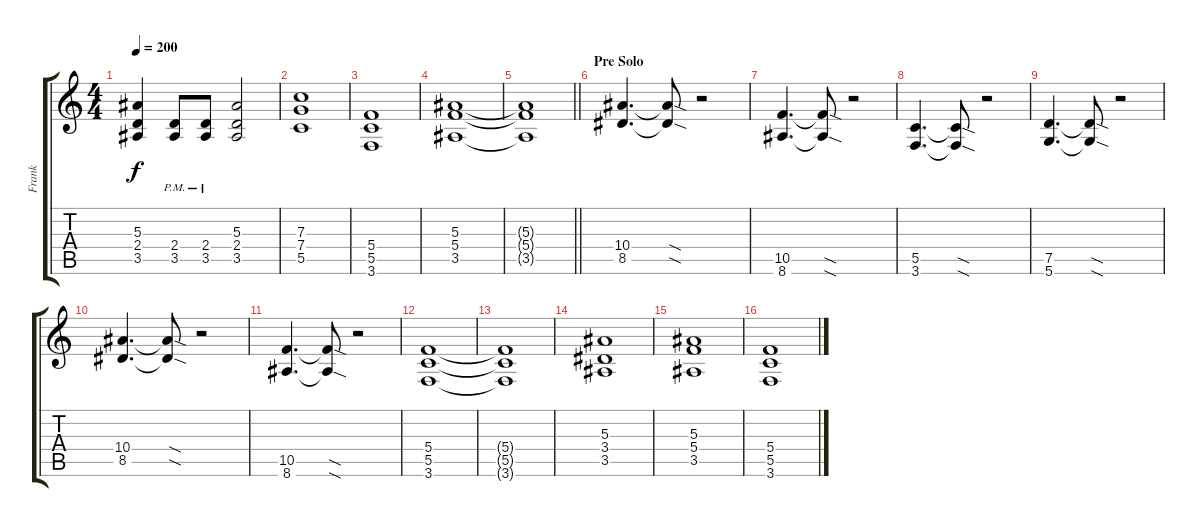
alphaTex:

\track ("Frank" "Frank") {instrument electricguitarclean}
\staff {score tabs}
\tuning (D4 A3 F3 C3 G2 D2) {hide}
\ts (4 4)
\tempo 200
\clef g2
\ks c
(5.3{t} 2.4{t} 3.5{t}).4{dy f} (2.4{pm} 3.5{pm}).8 (2.4{pm} 3.5{pm}).8 (5.3 2.4 3.5).2 |
(7.3 7.4 5.5).1 |
(5.4 5.5 3.6).1 |
(5.3 5.4 3.5).1 |
\barLineRight lightlight
(5.3{t} 5.4{t} 3.5{t}).1 |
\section ("" "Pre Solo")
(10.4 8.5).4{d} (10.4{sod t} 8.5{sod t}).8 r.2 |
(10.5 8.6).4{d} (10.5{sod t} 8.6{sod t}).8 r.2 |
(5.5 3.6).4{d} (5.5{sod t} 3.6{sod t}).8 r.2 |
(7.5 5.6).4{d} (7.5{sod t} 5.6{sod t}).8 r.2 |
(10.4 8.5).4{d} (10.4{sod t} 8.5{sod t}).8 r.2 |
(10.5 8.6).4{d} (10.5{sod t} 8.6{sod t}).8 r.2 |
(5.4 5.5 3.6).1 |
(5.4{t} 5.5{t} 3.6{t}).1 |
(5.3 3.4 3.5).1 |
(5.3 5.4 3.5).1 |
(5.4 5.5 3.6).1
